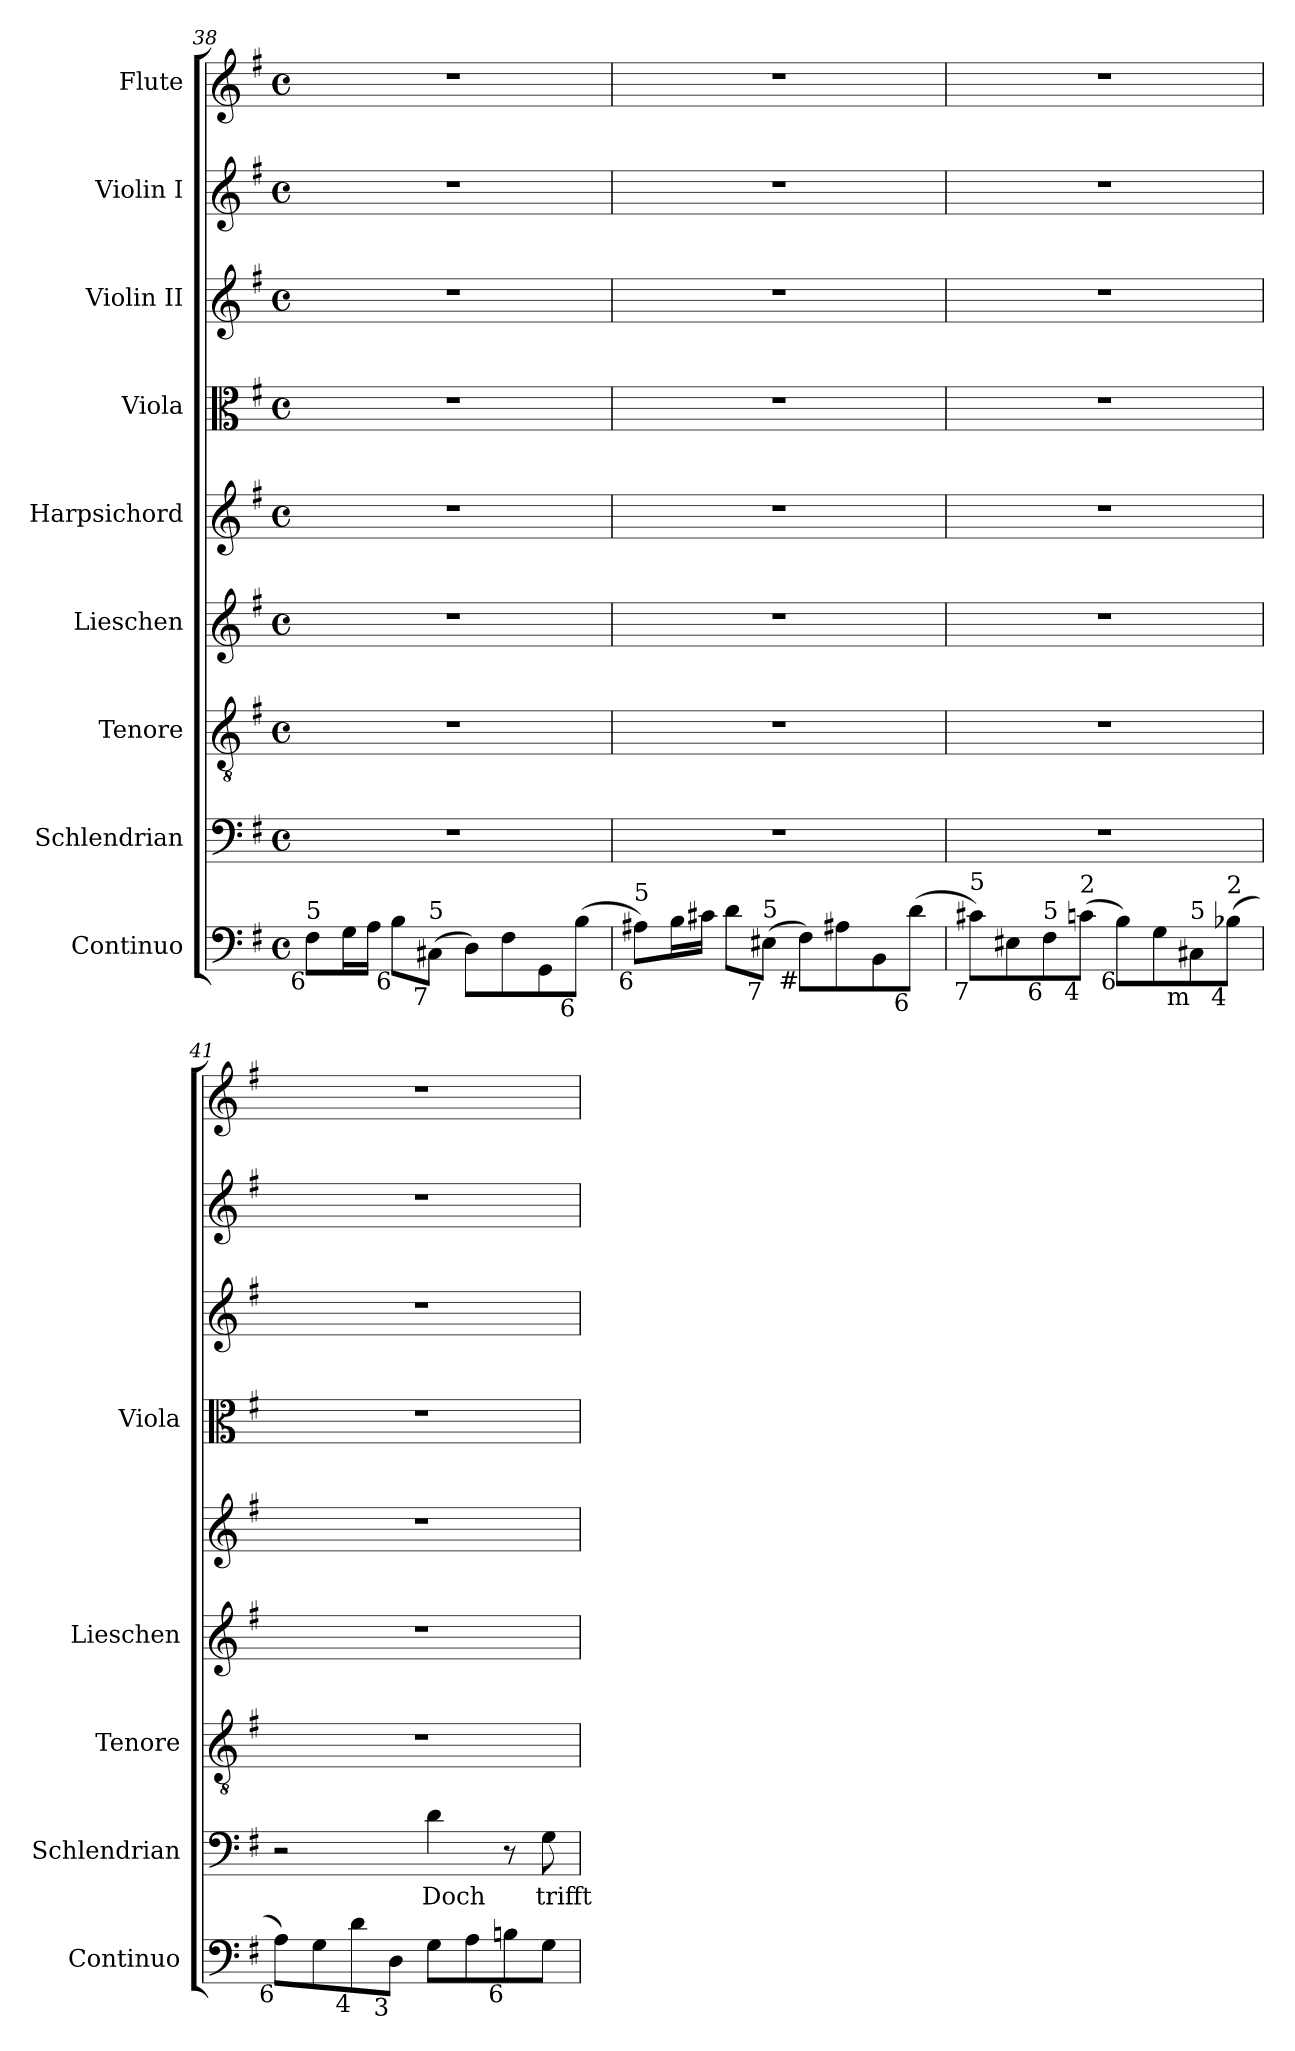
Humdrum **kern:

**kern	**kern	**text	**kern	**kern	**kern	**kern	**kern	**kern	**kern
*part9	*part8	*part8	*part7	*part6	*part5	*part4	*part3	*part2	*part1
*staff9	*staff8	*staff8	*staff7	*staff6	*staff5	*staff4	*staff3	*staff2	*staff1
*I"Continuo	*I"Schlendrian	*	*I"Tenore	*I"Lieschen	*I"Harpsichord	*I"Viola	*I"Violin II	*I"Violin I	*I"Flute
*I'Continuo	*I'Schlendrian	*	*I'Tenore	*I'Lieschen	*	*I'Viola	*	*	*
*clefF4	*clefF4	*	*clefGv2	*clefG2	*clefG2	*clefC3	*clefG2	*clefG2	*clefG2
*	*	*	*ITrd7c12	*	*	*	*	*	*
*k[f#]	*k[f#]	*	*k[f#]	*k[f#]	*k[f#]	*k[f#]	*k[f#]	*k[f#]	*k[f#]
*G:	*G:	*	*G:	*G:	*G:	*G:	*G:	*G:	*G:
*M4/4	*M4/4	*	*M4/4	*M4/4	*M4/4	*M4/4	*M4/4	*M4/4	*M4/4
*met(c)	*met(c)	*	*met(c)	*met(c)	*met(c)	*met(c)	*met(c)	*met(c)	*met(c)
=38	=38	=38	=38	=38	=38	=38	=38	=38	=38
!LO:TX:b:rj:t=6	!	!	!	!	!	!	!	!	!
!LO:TX:t=5	!	!	!	!	!	!	!	!	!
8F#i\L	1r	.	1r	1r	1r	1r	1r	1r	1r
16Gi\L	.	.	.	.	.	.	.	.	.
16Ai\JJ	.	.	.	.	.	.	.	.	.
!LO:TX:b:rj:t=6	!	!	!	!	!	!	!	!	!
8Bi\L	.	.	.	.	.	.	.	.	.
!LO:TX:b:rj:t=7	!	!	!	!	!	!	!	!	!
!LO:TX:t=5	!	!	!	!	!	!	!	!	!
(8C#Xi\J	.	.	.	.	.	.	.	.	.
8Di\L)	.	.	.	.	.	.	.	.	.
8F#i\	.	.	.	.	.	.	.	.	.
8GGi\	.	.	.	.	.	.	.	.	.
!LO:TX:b:rj:t=6	!	!	!	!	!	!	!	!	!
(8Bi\J	.	.	.	.	.	.	.	.	.
=39	=39	=39	=39	=39	=39	=39	=39	=39	=39
!LO:TX:b:rj:t=6	!	!	!	!	!	!	!	!	!
!LO:TX:t=5	!	!	!	!	!	!	!	!	!
8A#Xi\L)	1r	.	1r	1r	1r	1r	1r	1r	1r
16Bi\L	.	.	.	.	.	.	.	.	.
16c#Xi\JJ	.	.	.	.	.	.	.	.	.
8di\L	.	.	.	.	.	.	.	.	.
!LO:TX:b:rj:t=7	!	!	!	!	!	!	!	!	!
!LO:TX:t=5	!	!	!	!	!	!	!	!	!
(8E#Xi\J	.	.	.	.	.	.	.	.	.
!LO:TX:b:rj:t=#	!	!	!	!	!	!	!	!	!
8F#i\L)	.	.	.	.	.	.	.	.	.
8A#Xi\	.	.	.	.	.	.	.	.	.
8BBi\	.	.	.	.	.	.	.	.	.
!LO:TX:b:rj:t=6	!	!	!	!	!	!	!	!	!
(8di\J	.	.	.	.	.	.	.	.	.
!!LO:LB:g=z
=40	=40	=40	=40	=40	=40	=40	=40	=40	=40
!LO:TX:b:rj:t=7	!	!	!	!	!	!	!	!	!
!LO:TX:t=5	!	!	!	!	!	!	!	!	!
8c#Xi\L)	1r	.	1r	1r	1r	1r	1r	1r	1r
8E#Xi\	.	.	.	.	.	.	.	.	.
!LO:TX:b:rj:t=6	!	!	!	!	!	!	!	!	!
!LO:TX:t=5	!	!	!	!	!	!	!	!	!
8F#i\	.	.	.	.	.	.	.	.	.
!LO:TX:b:rj:t=4	!	!	!	!	!	!	!	!	!
!LO:TX:t=2	!	!	!	!	!	!	!	!	!
(8cni\J	.	.	.	.	.	.	.	.	.
!LO:TX:b:rj:t=6	!	!	!	!	!	!	!	!	!
8Bi\L)	.	.	.	.	.	.	.	.	.
8Gi\	.	.	.	.	.	.	.	.	.
!LO:TX:b:rj:t=m	!	!	!	!	!	!	!	!	!
!LO:TX:t=5	!	!	!	!	!	!	!	!	!
8C#Xi\	.	.	.	.	.	.	.	.	.
!LO:TX:b:rj:t=4	!	!	!	!	!	!	!	!	!
!LO:TX:t=2	!	!	!	!	!	!	!	!	!
(8B-Xi\J	.	.	.	.	.	.	.	.	.
=41	=41	=41	=41	=41	=41	=41	=41	=41	=41
!LO:TX:b:rj:t=6	!	!	!	!	!	!	!	!	!
8Ai\L)	2r	.	1r	1r	1r	1r	1r	1r	1r
8Gi\	.	.	.	.	.	.	.	.	.
!LO:TX:b:rj:t=4	!	!	!	!	!	!	!	!	!
8di\	.	.	.	.	.	.	.	.	.
!LO:TX:b:rj:t=3	!	!	!	!	!	!	!	!	!
8Di\J	.	.	.	.	.	.	.	.	.
!	!	!LO:LY:b:color=#000000	!	!	!	!	!	!	!
8Gi\L	4di\	Doch	.	.	.	.	.	.	.
8Ai\	.	.	.	.	.	.	.	.	.
!LO:TX:b:rj:t=6	!	!	!	!	!	!	!	!	!
8Bni\	8r	.	.	.	.	.	.	.	.
!	!	!LO:LY:b:color=#000000	!	!	!	!	!	!	!
8Gi\J	8Gi\	trifft	.	.	.	.	.	.	.
=	=	=	=	=	=	=	=	=	=
*-	*-	*-	*-	*-	*-	*-	*-	*-	*-
